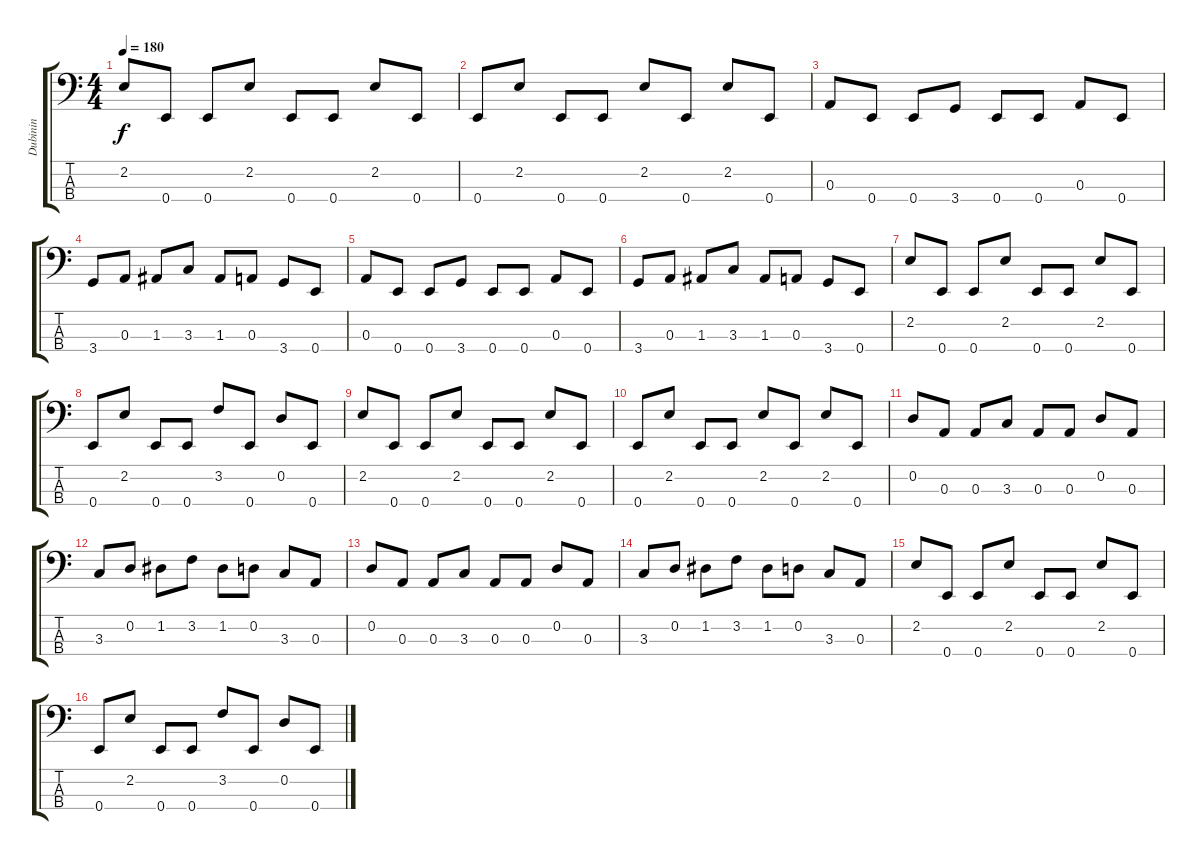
\track ("Dubinin" "Dubinin") {instrument electricbassfinger}
\staff {score tabs}
\tuning (G2 D2 A1 E1) {hide}
\ts (4 4)
\tempo 180
\clef f4
\ks c
2.2.8{dy f} 0.4.8 0.4.8 2.2.8 0.4.8 0.4.8 2.2.8 0.4.8 |
0.4.8 2.2.8 0.4.8 0.4.8 2.2.8 0.4.8 2.2.8 0.4.8 |
0.3.8 0.4.8 0.4.8 3.4.8 0.4.8 0.4.8 0.3.8 0.4.8 |
3.4.8 0.3.8 1.3.8 3.3.8 1.3.8 0.3.8 3.4.8 0.4.8 |
0.3.8 0.4.8 0.4.8 3.4.8 0.4.8 0.4.8 0.3.8 0.4.8 |
3.4.8 0.3.8 1.3.8 3.3.8 1.3.8 0.3.8 3.4.8 0.4.8 |
2.2.8 0.4.8 0.4.8 2.2.8 0.4.8 0.4.8 2.2.8 0.4.8 |
0.4.8 2.2.8 0.4.8 0.4.8 3.2.8 0.4.8 0.2.8 0.4.8 |
2.2.8 0.4.8 0.4.8 2.2.8 0.4.8 0.4.8 2.2.8 0.4.8 |
0.4.8 2.2.8 0.4.8 0.4.8 2.2.8 0.4.8 2.2.8 0.4.8 |
0.2.8 0.3.8 0.3.8 3.3.8 0.3.8 0.3.8 0.2.8 0.3.8 |
3.3.8 0.2.8 1.2.8 3.2.8 1.2.8 0.2.8 3.3.8 0.3.8 |
0.2.8 0.3.8 0.3.8 3.3.8 0.3.8 0.3.8 0.2.8 0.3.8 |
3.3.8 0.2.8 1.2.8 3.2.8 1.2.8 0.2.8 3.3.8 0.3.8 |
2.2.8 0.4.8 0.4.8 2.2.8 0.4.8 0.4.8 2.2.8 0.4.8 |
0.4.8 2.2.8 0.4.8 0.4.8 3.2.8 0.4.8 0.2.8 0.4.8
